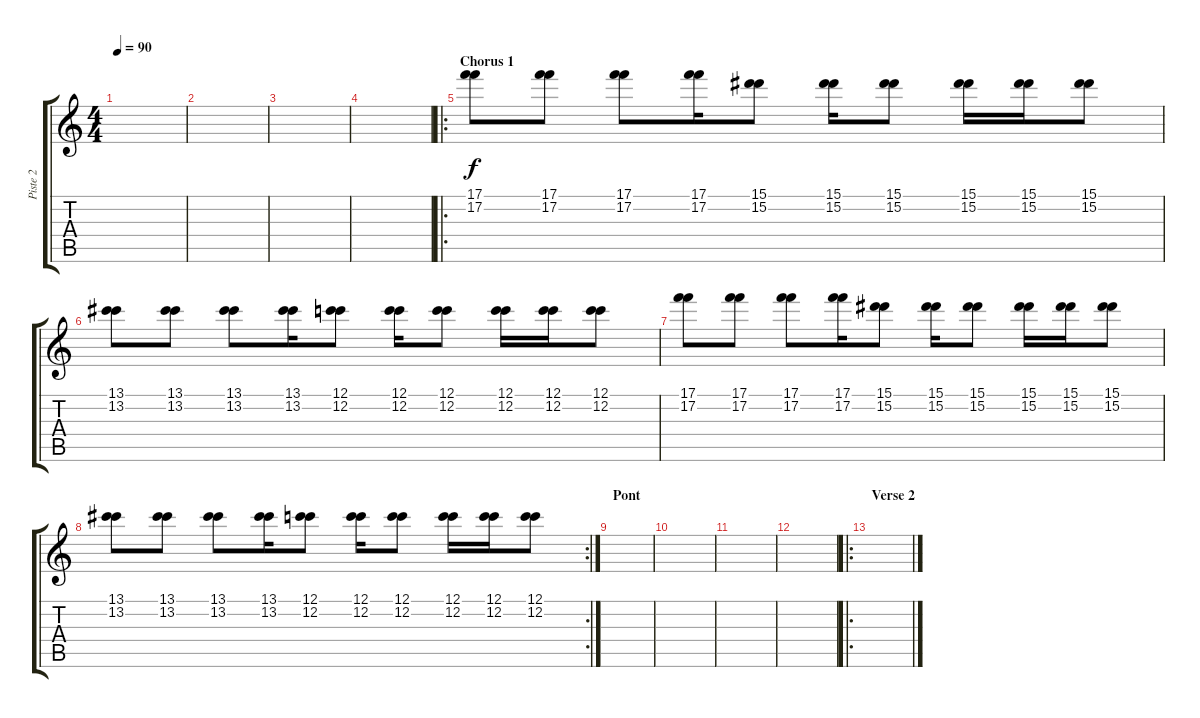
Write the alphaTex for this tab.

\track ("Piste 2" "Piste 2") {instrument electricguitarclean}
\staff {score tabs}
\tuning (C4 C4 Ab3 Eb3 Bb2 F2) {hide}
\ts (4 4)
\tempo 90
\clef g2
\ks c
|
|
|
|
\ro
\section ("" "Chorus 1")
(17.1 17.2).8 (17.1 17.2).8 (17.1 17.2).8 (17.1 17.2).16 (15.1 15.2).8 (15.1 15.2).16 (15.1 15.2).8 (15.1 15.2).16 (15.1 15.2).16 (15.1 15.2).8 |
(13.1 13.2).8 (13.1 13.2).8 (13.1 13.2).8 (13.1 13.2).16 (12.1 12.2).8 (12.1 12.2).16 (12.1 12.2).8 (12.1 12.2).16 (12.1 12.2).16 (12.1 12.2).8 |
(17.1 17.2).8 (17.1 17.2).8 (17.1 17.2).8 (17.1 17.2).16 (15.1 15.2).8 (15.1 15.2).16 (15.1 15.2).8 (15.1 15.2).16 (15.1 15.2).16 (15.1 15.2).8 |
\rc 2
(13.1 13.2).8 (13.1 13.2).8 (13.1 13.2).8 (13.1 13.2).16 (12.1 12.2).8 (12.1 12.2).16 (12.1 12.2).8 (12.1 12.2).16 (12.1 12.2).16 (12.1 12.2).8 |
\section ("" "Pont")
|
|
|
|
\ro
\section ("" "Verse 2")
